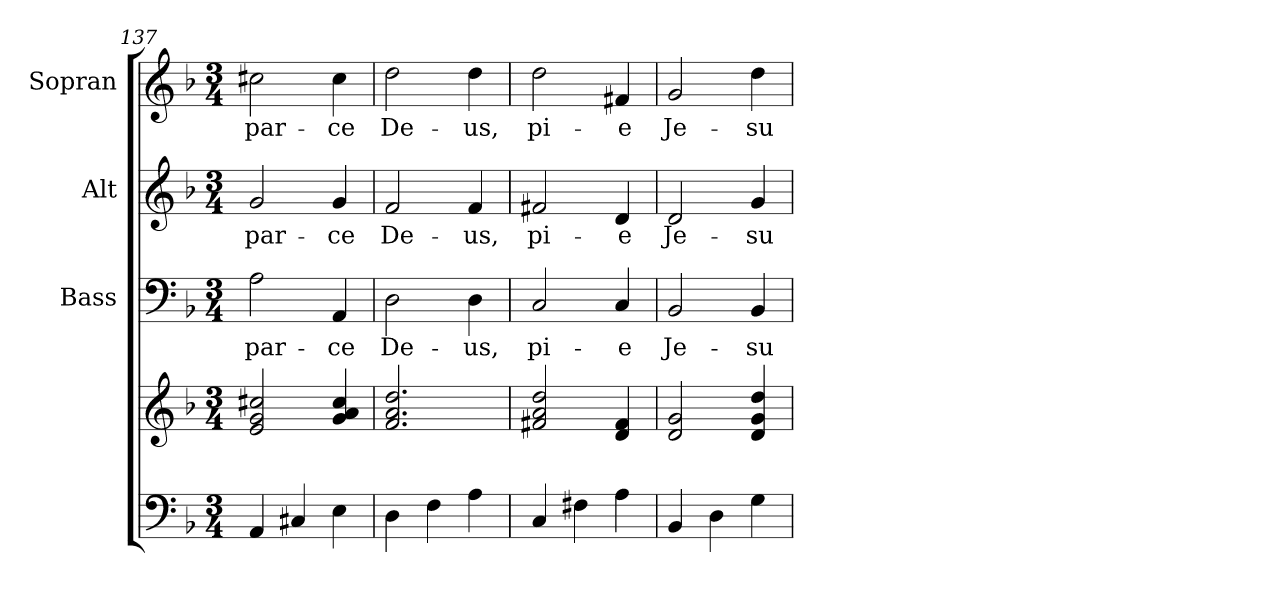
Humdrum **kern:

**kern	**kern	**kern	**text	**kern	**text	**kern	**text
*part4	*part4	*part3	*part3	*part2	*part2	*part1	*part1
*staff5	*staff4	*staff3	*staff3	*staff2	*staff2	*staff1	*staff1
*	*	*I"Bass	*	*I"Alt	*	*I"Sopran	*
*	*	*I'B.	*	*I'A.	*	*I'S.	*
*clefF4	*clefG2	*clefF4	*	*clefG2	*	*clefG2	*
*k[b-]	*k[b-]	*k[b-]	*	*k[b-]	*	*k[b-]	*
*F:	*F:	*F:	*	*F:	*	*F:	*
*M3/4	*M3/4	*M3/4	*	*M3/4	*	*M3/4	*
=137	=137	=137	=137	=137	=137	=137	=137
!	!	!	!LO:LY:b	!	!LO:LY:b	!	!LO:LY:b
4AA/	2e/ 2g/ 2cc#X/	2A\	par-	2g/	par-	2cc#X\	par-
4C#X/	.	.	.	.	.	.	.
!	!	!	!LO:LY:b	!	!LO:LY:b	!	!LO:LY:b
4E\	4g/ 4a/ 4cc#/	4AA/	-ce	4g/	-ce	4cc#\	-ce
=138	=138	=138	=138	=138	=138	=138	=138
!	!	!	!LO:LY:b	!	!LO:LY:b	!	!LO:LY:b
4D\	2.f/ 2.a/ 2.dd/	2D\	De-	2f/	De-	2dd\	De-
4F\	.	.	.	.	.	.	.
!	!	!	!LO:LY:b	!	!LO:LY:b	!	!LO:LY:b
4A\	.	4D\	-us,	4f/	-us,	4dd\	-us,
!!LO:LB:g=z
=139	=139	=139	=139	=139	=139	=139	=139
!	!	!	!LO:LY:b	!	!LO:LY:b	!	!LO:LY:b
4C/	2f#X/ 2a/ 2dd/	2C/	pi-	2f#X/	pi-	2dd\	pi-
4F#X\	.	.	.	.	.	.	.
!	!	!	!LO:LY:b	!	!LO:LY:b	!	!LO:LY:b
4A\	4d/ 4f#/	4C/	-e	4d/	-e	4f#X/	-e
=140	=140	=140	=140	=140	=140	=140	=140
!	!	!	!LO:LY:b	!	!LO:LY:b	!	!LO:LY:b
4BB-/	2d/ 2g/	2BB-/	Je-	2d/	Je-	2g/	Je-
4D\	.	.	.	.	.	.	.
!	!	!	!LO:LY:b	!	!LO:LY:b	!	!LO:LY:b
4G\	4d/ 4g/ 4dd/	4BB-/	-su	4g/	-su	4dd\	-su
=	=	=	=	=	=	=	=
*-	*-	*-	*-	*-	*-	*-	*-
